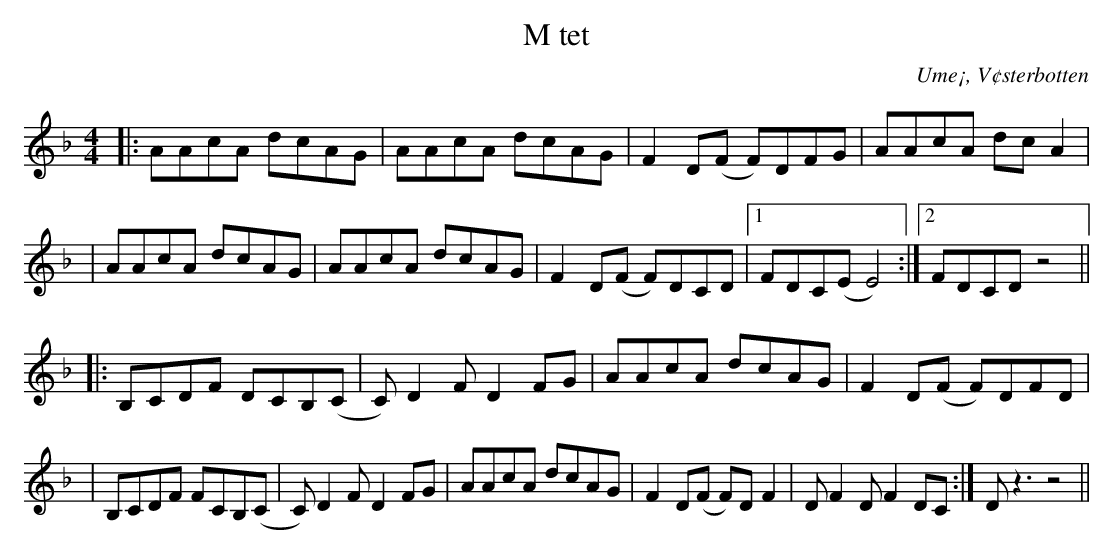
X:1
T:M tet
O:Ume¡, V¢sterbotten
M:4/4
L:1/8
K:Dm
|: AAcA dcAG | AAcA dcAG | F2D(F F)DFG | AAcA dcA2 |
| AAcA dcAG | AAcA dcAG | F2D(F F)DCD |1 FDC(E E4) :|2 FDCD z4 ||
|:B,CDF DCB,(C | C)D2F D2FG | AAcA dcAG | F2D(F F)DFD |
| B,CDF FCB,(C | C)D2F D2FG | AAcA dcAG | F2D(F F)DF2 |DF2DF2DC:|Dz3 z4 ||
